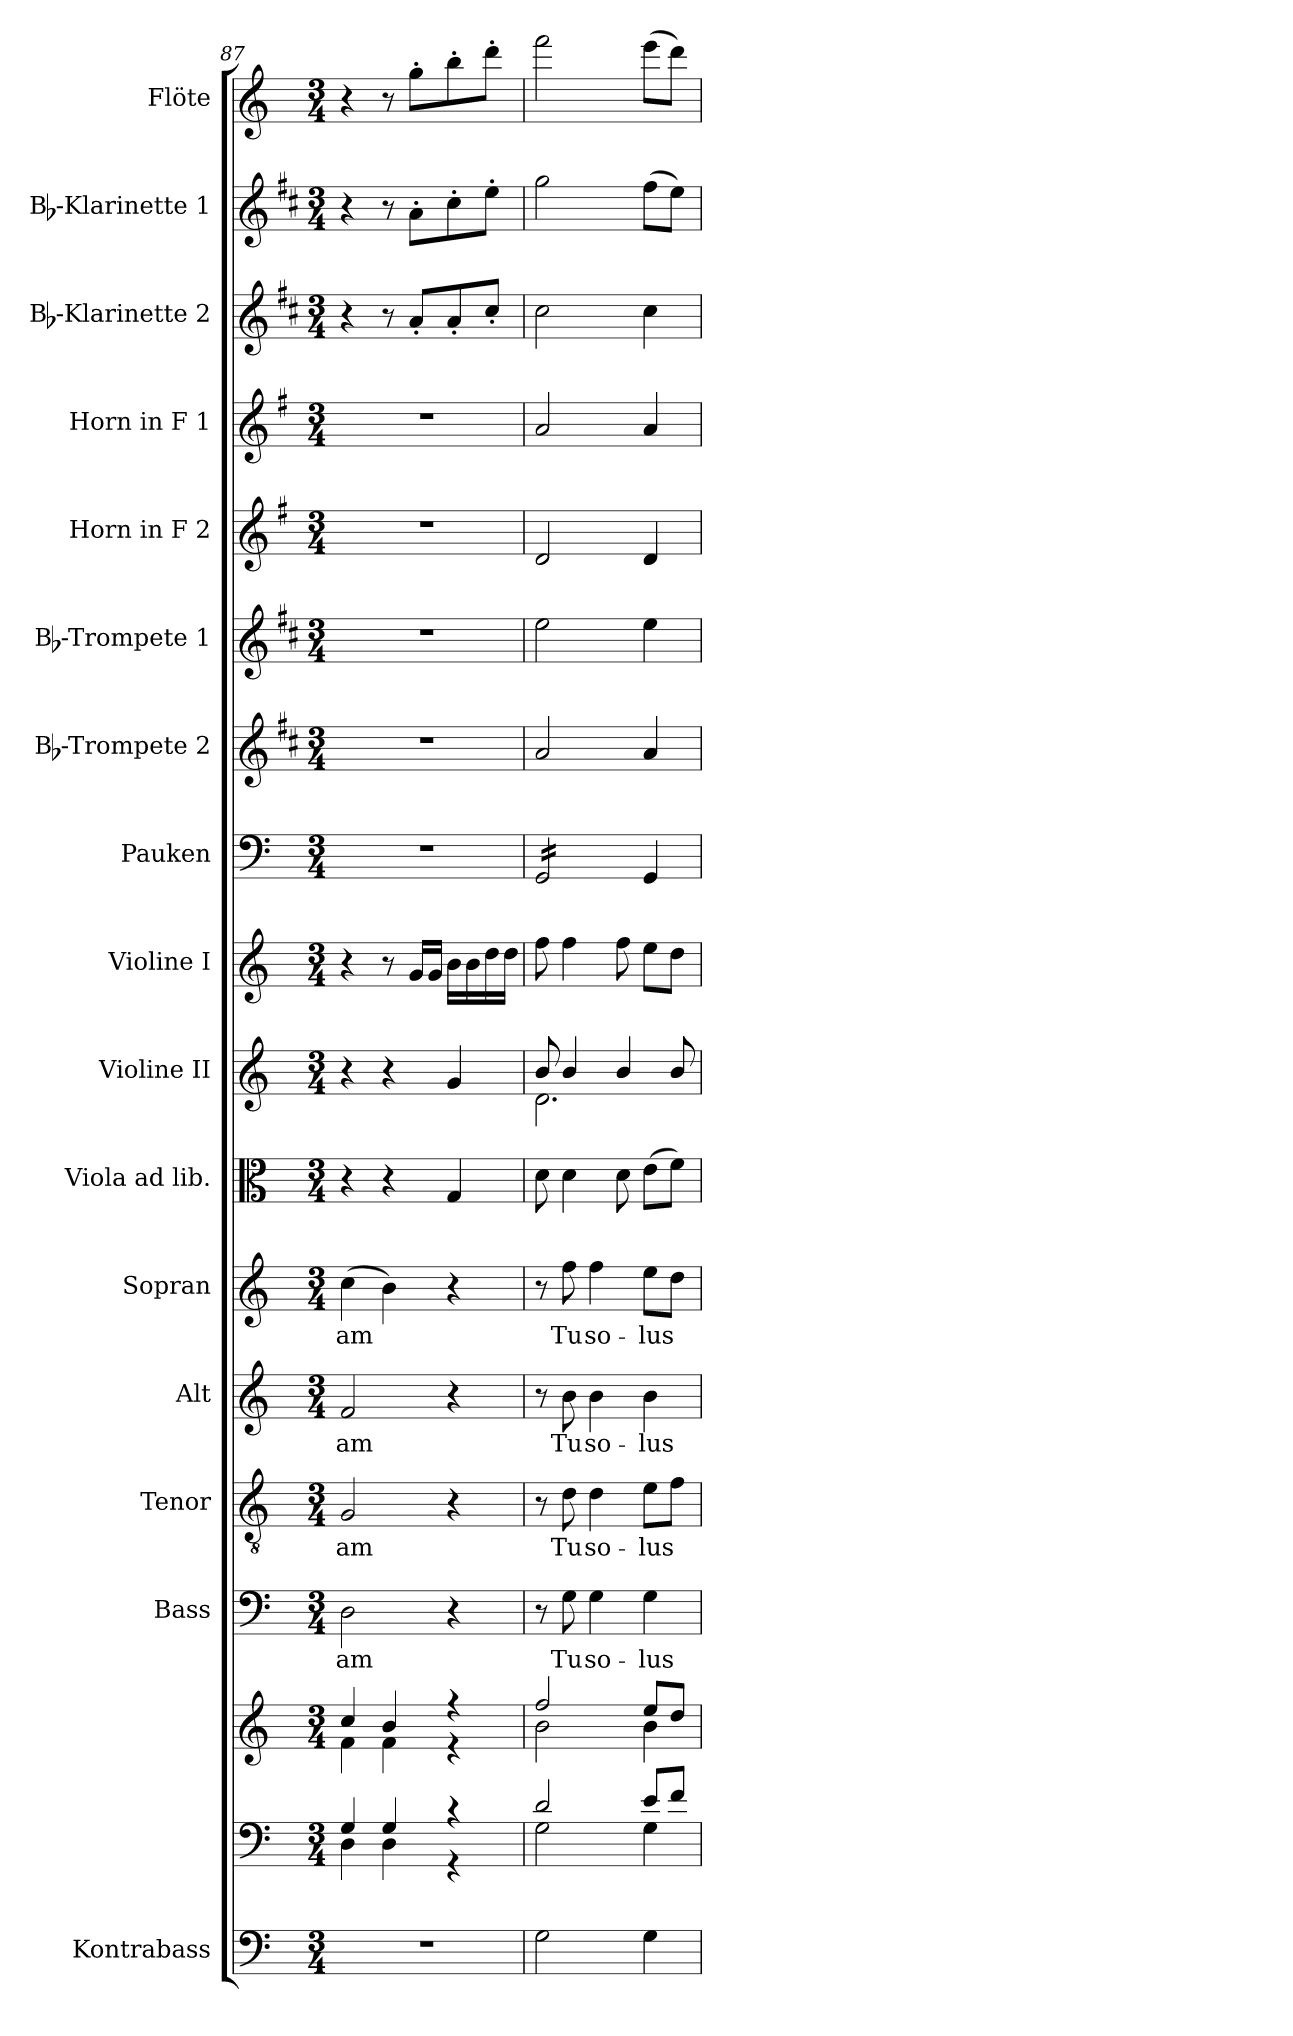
**kern	**kern	**kern	**kern	**text	**kern	**text	**kern	**text	**kern	**text	**kern	**kern	**kern	**kern	**kern	**kern	**kern	**kern	**kern	**kern	**kern
*part17	*part16	*part16	*part15	*part15	*part14	*part14	*part13	*part13	*part12	*part12	*part11	*part10	*part9	*part8	*part7	*part6	*part5	*part4	*part3	*part2	*part1
*staff18	*staff17	*staff16	*staff15	*staff15	*staff14	*staff14	*staff13	*staff13	*staff12	*staff12	*staff11	*staff10	*staff9	*staff8	*staff7	*staff6	*staff5	*staff4	*staff3	*staff2	*staff1
*I"Kontrabass	*	*	*I"Bass	*	*I"Tenor	*	*I"Alt	*	*I"Sopran	*	*I"Viola ad lib.	*I"Violine II	*I"Violine I	*I"Pauken	*I"Bb-Trompete 2	*I"Bb-Trompete 1	*I"Horn in F 2	*I"Horn in F 1	*I"Bb-Klarinette 2	*I"Bb-Klarinette 1	*I"Flöte
*I'Kb.	*	*	*I'B.	*	*I'T.	*	*I'A.	*	*I'S.	*	*I'Vla.	*I'Vl. II	*I'Vl. I	*I'Pk.	*I'Bb Trp. 2	*I'Bb Trp. 1	*	*	*I'Bb Kl. 2	*I'Bb Kl. 1	*I'Fl.
*clefF4	*clefF4	*clefG2	*clefF4	*	*clefGv2	*	*clefG2	*	*clefG2	*	*clefC3	*clefG2	*clefG2	*clefF4	*clefG2	*clefG2	*clefG2	*clefG2	*clefG2	*clefG2	*clefG2
*ITrd7c12	*	*	*	*	*	*	*	*	*	*	*	*	*	*	*ITrd1c2	*ITrd1c2	*ITrd4c7	*ITrd4c7	*ITrd1c2	*ITrd1c2	*
*k[]	*k[]	*k[]	*k[]	*	*k[]	*	*k[]	*	*k[]	*	*k[]	*k[]	*k[]	*k[]	*k[]	*k[]	*k[]	*k[]	*k[]	*k[]	*k[]
*C:	*C:	*C:	*C:	*	*C:	*	*C:	*	*C:	*	*C:	*C:	*C:	*C:	*C:	*C:	*C:	*C:	*C:	*C:	*C:
*M3/4	*M3/4	*M3/4	*M3/4	*	*M3/4	*	*M3/4	*	*M3/4	*	*M3/4	*M3/4	*M3/4	*M3/4	*M3/4	*M3/4	*M3/4	*M3/4	*M3/4	*M3/4	*M3/4
=87	=87	=87	=87	=87	=87	=87	=87	=87	=87	=87	=87	=87	=87	=87	=87	=87	=87	=87	=87	=87	=87
*	*^	*^	*	*	*	*	*	*	*	*	*	*	*	*	*	*	*	*	*	*	*
!	!	!	!	!	!	!LO:LY:b	!	!LO:LY:b	!	!LO:LY:b	!	!LO:LY:b	!	!	!	!	!	!	!	!	!	!	!
2.r	4G/	4D\	4cc/	4f\	2D\	-am	2G/	-am	2f/	-am	(>4cc\	-am	4r	4r	4r	2.r	2.r	2.r	2.r	2.r	4r	4r	4r
.	4G/	4D\	4b/	4f\	.	.	.	.	.	.	4b\)	.	4r	4r	8r	.	.	.	.	.	8r	8r	8r
.	.	.	.	.	.	.	.	.	.	.	.	.	.	.	16g/LL	.	.	.	.	.	8g'</L	8g'>\L	8gg'>\L
.	.	.	.	.	.	.	.	.	.	.	.	.	.	.	16g/JJ	.	.	.	.	.	.	.	.
.	4r	4r	4r	4r	4r	.	4r	.	4r	.	4r	.	4G/	4g/	16b\LL	.	.	.	.	.	8g'</	8b'>\	8bb'>\
.	.	.	.	.	.	.	.	.	.	.	.	.	.	.	16b\	.	.	.	.	.	.	.	.
.	.	.	.	.	.	.	.	.	.	.	.	.	.	.	16dd\	.	.	.	.	.	8b'</J	8dd'>\J	8ddd'>\J
.	.	.	.	.	.	.	.	.	.	.	.	.	.	.	16dd\JJ	.	.	.	.	.	.	.	.
=88	=88	=88	=88	=88	=88	=88	=88	=88	=88	=88	=88	=88	=88	=88	=88	=88	=88	=88	=88	=88	=88	=88	=88
*	*	*	*	*	*	*	*	*	*	*	*	*	*	*^	*	*	*	*	*	*	*	*	*
*	*	*	*	*	*	*	*	*	*	*	*	*	*	*	*	*	*tremolo	*	*	*	*	*	*	*
2GG\	2d/	2G\	2ff/	2b\	8r	.	8r	.	8r	.	8r	.	8d\	8b/	2.d\	8ff\	16GG/LL	2g/	2dd\	2G/	2d/	2b\	2ff\	2fff\
.	.	.	.	.	.	.	.	.	.	.	.	.	.	.	.	.	16GG/	.	.	.	.	.	.	.
!	!	!	!	!	!	!LO:LY:b	!	!LO:LY:b	!	!LO:LY:b	!	!LO:LY:b	!	!	!	!	!	!	!	!	!	!	!	!
.	.	.	.	.	8G\	Tu	8d\	Tu	8b\	Tu	8ff\	Tu	4d\	4b/	.	4ff\	16GG/	.	.	.	.	.	.	.
.	.	.	.	.	.	.	.	.	.	.	.	.	.	.	.	.	16GG/	.	.	.	.	.	.	.
!	!	!	!	!	!	!LO:LY:b	!	!LO:LY:b	!	!LO:LY:b	!	!LO:LY:b	!	!	!	!	!	!	!	!	!	!	!	!
.	.	.	.	.	4G\	so-	4d\	so-	4b\	so-	4ff\	so-	.	.	.	.	16GG/	.	.	.	.	.	.	.
.	.	.	.	.	.	.	.	.	.	.	.	.	.	.	.	.	16GG/	.	.	.	.	.	.	.
.	.	.	.	.	.	.	.	.	.	.	.	.	8d\	4b/	.	8ff\	16GG/	.	.	.	.	.	.	.
.	.	.	.	.	.	.	.	.	.	.	.	.	.	.	.	.	16GG/JJ	.	.	.	.	.	.	.
*	*	*	*	*	*	*	*	*	*	*	*	*	*	*	*	*	*Xtremolo	*	*	*	*	*	*	*
!	!	!	!	!	!	!LO:LY:b	!	!LO:LY:b	!	!LO:LY:b	!	!LO:LY:b	!	!	!	!	!	!	!	!	!	!	!	!
4GG\	8e/L	4G\	8ee/L	4b\	4G\	-lus	8e\L	-lus	4b\	-lus	8ee\L	-lus	(>8e\L	.	.	8ee\L	4GG/	4g/	4dd\	4G/	4d/	4b\	(>8ee\L	(>8eee\L
.	8f/J	.	8dd/J	.	.	.	8f\J	.	.	.	8dd\J	.	8f\J)	8b/	.	8dd\J	.	.	.	.	.	.	8dd\J)	8ddd\J)
*	*v	*v	*	*	*	*	*	*	*	*	*	*	*	*v	*v	*	*	*	*	*	*	*	*	*
*	*	*v	*v	*	*	*	*	*	*	*	*	*	*	*	*	*	*	*	*	*	*	*
=	=	=	=	=	=	=	=	=	=	=	=	=	=	=	=	=	=	=	=	=	=
*-	*-	*-	*-	*-	*-	*-	*-	*-	*-	*-	*-	*-	*-	*-	*-	*-	*-	*-	*-	*-	*-
